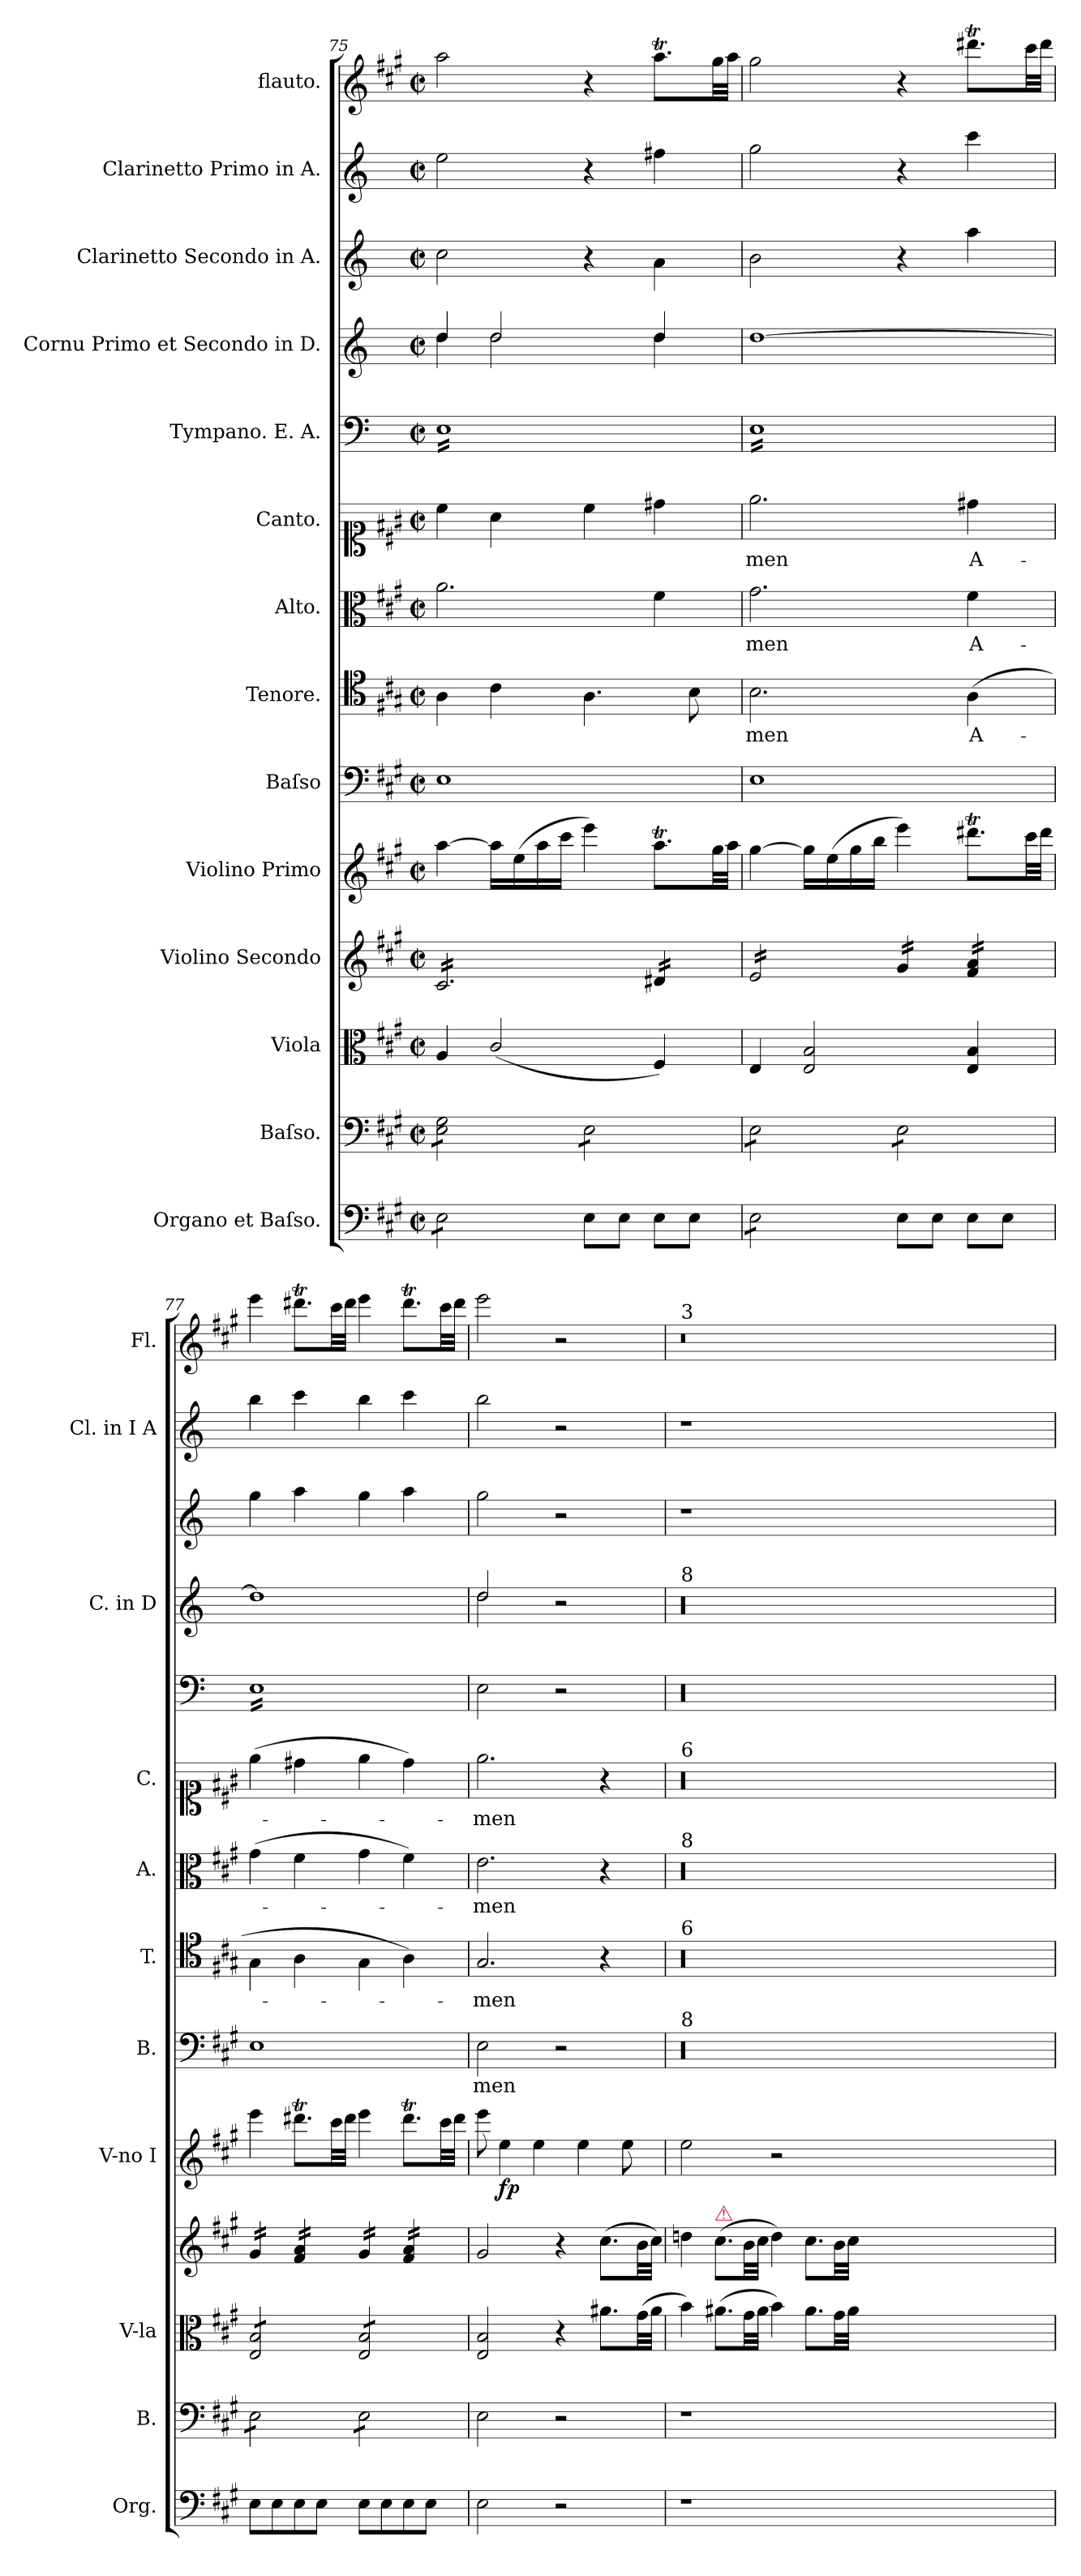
**kern	**kern	**kern	**kern	**kern	**dynam	**kern	**text	**kern	**text	**kern	**text	**kern	**text	**kern	**kern	**kern	**kern	**kern
*part14	*part13	*part12	*part11	*part10	*part10	*part9	*part9	*part8	*part8	*part7	*part7	*part6	*part6	*part5	*part4	*part3	*part2	*part1
*staff14	*staff13	*staff12	*staff11	*staff10	*staff10	*staff9	*staff9	*staff8	*staff8	*staff7	*staff7	*staff6	*staff6	*staff5	*staff4	*staff3	*staff2	*staff1
*I"Organo et Baſso.	*I"Baſso.	*I"Viola	*I"Violino Secondo	*I"Violino Primo	*	*I"Baſso	*	*I"Tenore.	*	*I"Alto.	*	*I"Canto.	*	*I"Tympano. E. A.	*I"Cornu Primo et Secondo in D.	*I"Clarinetto Secondo in A.	*I"Clarinetto Primo in A.	*I"flauto.
*I'Org.	*I'B.	*I'V-la	*	*I'V-no I	*	*I'B.	*	*I'T.	*	*I'A.	*	*I'C.	*	*	*I'C. in D	*	*I'Cl. in I A	*I'Fl.
*clefF4	*clefF4	*clefC3	*clefG2	*clefG2	*	*clefF4	*	*clefC4	*	*clefC3	*	*clefC1	*	*clefF4	*clefG2	*clefG2	*clefG2	*clefG2
*	*	*	*	*	*	*	*	*	*	*	*	*	*	*	*ITrd6c10	*ITrd2c3	*ITrd2c3	*
*k[f#c#g#]	*k[f#c#g#]	*k[f#c#g#]	*k[f#c#g#]	*k[f#c#g#]	*	*k[f#c#g#]	*	*k[f#c#g#]	*	*k[f#c#g#]	*	*k[f#c#g#]	*	*k[]	*k[f#c#]	*k[f#c#g#]	*k[f#c#g#]	*k[f#c#g#]
*M2/2	*M2/2	*M2/2	*M2/2	*M2/2	*	*M2/2	*	*M2/2	*	*M2/2	*	*M2/2	*	*M2/2	*M2/2	*M2/2	*M2/2	*M2/2
*met(c|)	*met(c|)	*met(c|)	*met(c|)	*met(c|)	*	*met(c|)	*	*met(c|)	*	*met(c|)	*	*met(c|)	*	*met(c|)	*met(c|)	*met(c|)	*met(c|)	*met(c|)
=75	=75	=75	=75	=75	=75	=75	=75	=75	=75	=75	=75	=75	=75	=75	=75	=75	=75	=75
*	*	*	*	*	*	*	*	*	*	*	*	*	*	*	*^	*	*	*
*tremolo	*	*	*	*	*	*	*	*	*	*	*	*	*	*	*	*	*	*	*
*	*tremolo	*	*	*	*	*	*	*	*	*	*	*	*	*	*	*	*	*	*
*	*	*	*tremolo	*	*	*	*	*	*	*	*	*	*	*	*	*	*	*	*
*	*	*	*	*	*	*	*	*	*	*	*	*	*	*tremolo	*	*	*	*	*
8E\L	8E\ 8G#\L	4A/	16c#/LL	[4aa\	.	1E	.	4A\	.	2.a\	.	4cc#\	.	16E\LL	4e/	4e\	2a\	2cc#\	2aa\
.	.	.	16c#/	.	.	.	.	.	.	.	.	.	.	16E\	.	.	.	.	.
8E\	8E\ 8G#\	.	16c#/	.	.	.	.	.	.	.	.	.	.	16E\	.	.	.	.	.
.	.	.	16c#/	.	.	.	.	.	.	.	.	.	.	16E\	.	.	.	.	.
8E\	8E\ 8G#\	(2c#/	16c#/	16aa\LL]	.	.	.	4c#\	.	.	.	4a\	.	16E\	2e/	2e\	.	.	.
.	.	.	16c#/	(16ee\	.	.	.	.	.	.	.	.	.	16E\	.	.	.	.	.
8E\J	8E\ 8G#\J	.	16c#/	16aa\	.	.	.	.	.	.	.	.	.	16E\	.	.	.	.	.
*Xtremolo	*	*	*	*	*	*	*	*	*	*	*	*	*	*	*	*	*	*	*
.	.	.	16c#/	16ccc#\JJ	.	.	.	.	.	.	.	.	.	16E\	.	.	.	.	.
8E\L	8E\L	.	16c#/	4eee\)	.	.	.	4.A\	.	.	.	4cc#\	.	16E\	.	.	4r	4r	4r
.	.	.	16c#/	.	.	.	.	.	.	.	.	.	.	16E\	.	.	.	.	.
8E\J	8E\	.	16c#/	.	.	.	.	.	.	.	.	.	.	16E\	.	.	.	.	.
.	.	.	16c#/JJ	.	.	.	.	.	.	.	.	.	.	16E\	.	.	.	.	.
8E\L	8E\	4F#/)	16d#X/LL	8.aaT\L	.	.	.	.	.	4f#\	.	4dd#X\	.	16E\	4e/	4e\	4f#\	4dd#X\	8.aaT\L
.	.	.	16d#X/	.	.	.	.	.	.	.	.	.	.	16E\	.	.	.	.	.
8E\J	8E\J	.	16d#X/	.	.	.	.	8B\	.	.	.	.	.	16E\	.	.	.	.	.
.	.	.	16d#X/JJ	32gg#\LL	.	.	.	.	.	.	.	.	.	16E\JJ	.	.	.	.	32gg#\LL
.	.	.	.	32aa\JJJ	.	.	.	.	.	.	.	.	.	.	.	.	.	.	32aa\JJJ
*	*	*	*	*	*	*	*	*	*	*	*	*	*	*	*v	*v	*	*	*
=76	=76	=76	=76	=76	=76	=76	=76	=76	=76	=76	=76	=76	=76	=76	=76	=76	=76	=76
*tremolo	*	*	*	*	*	*	*	*	*	*	*	*	*	*	*	*	*	*
8E\L	8E\L	4E/	16e/LL	[4gg#\	.	1E	.	2.B\	-men	2.g#\	-men	2.ee\	-men	16E\LL	[1e	2g#\	2ee\	2gg#\
.	.	.	16e/	.	.	.	.	.	.	.	.	.	.	16E\	.	.	.	.
8E\	8E\	.	16e/	.	.	.	.	.	.	.	.	.	.	16E\	.	.	.	.
.	.	.	16e/	.	.	.	.	.	.	.	.	.	.	16E\	.	.	.	.
8E\	8E\	2E/ 2B/	16e/	16gg#\LL]	.	.	.	.	.	.	.	.	.	16E\	.	.	.	.
.	.	.	16e/	(16ee\	.	.	.	.	.	.	.	.	.	16E\	.	.	.	.
8E\J	8E\J	.	16e/	16gg#\	.	.	.	.	.	.	.	.	.	16E\	.	.	.	.
*Xtremolo	*	*	*	*	*	*	*	*	*	*	*	*	*	*	*	*	*	*
.	.	.	16e/JJ	16bb\JJ	.	.	.	.	.	.	.	.	.	16E\	.	.	.	.
8E\L	8E\L	.	16g#/LL	4eee\)	.	.	.	.	.	.	.	.	.	16E\	.	4r	4r	4r
.	.	.	16g#/	.	.	.	.	.	.	.	.	.	.	16E\	.	.	.	.
8E\J	8E\	.	16g#/	.	.	.	.	.	.	.	.	.	.	16E\	.	.	.	.
.	.	.	16g#/JJ	.	.	.	.	.	.	.	.	.	.	16E\	.	.	.	.
8E\L	8E\	4E/ 4B/	16f#/ 16a/LL	8.ddd#Xt\L	.	.	.	(4A\	A-	4f#\	A-	4dd#X\	A-	16E\	.	4ff#\	4aa\	8.ddd#Xt\L
.	.	.	16f#/ 16a/	.	.	.	.	.	.	.	.	.	.	16E\	.	.	.	.
8E\J	8E\J	.	16f#/ 16a/	.	.	.	.	.	.	.	.	.	.	16E\	.	.	.	.
.	.	.	16f#/ 16a/JJ	32ccc#\LL	.	.	.	.	.	.	.	.	.	16E\JJ	.	.	.	32ccc#\LL
.	.	.	.	32ddd#\JJJ	.	.	.	.	.	.	.	.	.	.	.	.	.	32ddd#\JJJ
=77	=77	=77	=77	=77	=77	=77	=77	=77	=77	=77	=77	=77	=77	=77	=77	=77	=77	=77
*	*	*tremolo	*	*	*	*	*	*	*	*	*	*	*	*	*	*	*	*
8E\L	8E\L	8E/ 8B/L	16g#/LL	4eee\	.	1E	.	4G#\	.	(4g#\	.	(4ee\	.	16E\LL	1e]	4ee\	4gg#\	4eee\
.	.	.	16g#/	.	.	.	.	.	.	.	.	.	.	16E\	.	.	.	.
8E\	8E\	8E/ 8B/	16g#/	.	.	.	.	.	.	.	.	.	.	16E\	.	.	.	.
.	.	.	16g#/JJ	.	.	.	.	.	.	.	.	.	.	16E\	.	.	.	.
8E\	8E\	8E/ 8B/	16f#/ 16a/LL	8.ddd#Xt\L	.	.	.	4A\	.	4f#\	.	4dd#X\	.	16E\	.	4ff#\	4aa\	8.ddd#Xt\L
.	.	.	16f#/ 16a/	.	.	.	.	.	.	.	.	.	.	16E\	.	.	.	.
8E\J	8E\J	8E/ 8B/J	16f#/ 16a/	.	.	.	.	.	.	.	.	.	.	16E\	.	.	.	.
.	.	.	16f#/ 16a/JJ	32ccc#\LL	.	.	.	.	.	.	.	.	.	16E\	.	.	.	32ccc#\LL
.	.	.	.	32ddd#\JJJ	.	.	.	.	.	.	.	.	.	.	.	.	.	32ddd#\JJJ
8E\L	8E\L	8E/ 8B/L	16g#/LL	4eee\	.	.	.	4G#\	.	4g#\	.	4ee\	.	16E\	.	4ee\	4gg#\	4eee\
.	.	.	16g#/	.	.	.	.	.	.	.	.	.	.	16E\	.	.	.	.
8E\	8E\	8E/ 8B/	16g#/	.	.	.	.	.	.	.	.	.	.	16E\	.	.	.	.
.	.	.	16g#/JJ	.	.	.	.	.	.	.	.	.	.	16E\	.	.	.	.
8E\	8E\	8E/ 8B/	16f#/ 16a/LL	8.ddd#t\L	.	.	.	4A\)	.	4f#\)	.	4dd#\)	.	16E\	.	4ff#\	4aa\	8.ddd#t\L
.	.	.	16f#/ 16a/	.	.	.	.	.	.	.	.	.	.	16E\	.	.	.	.
8E\J	8E\J	8E/ 8B/J	16f#/ 16a/	.	.	.	.	.	.	.	.	.	.	16E\	.	.	.	.
*	*	*Xtremolo	*	*	*	*	*	*	*	*	*	*	*	*	*	*	*	*
*	*Xtremolo	*	*	*	*	*	*	*	*	*	*	*	*	*	*	*	*	*
.	.	.	16f#/ 16a/JJ	32ccc#\LL	.	.	.	.	.	.	.	.	.	16E\JJ	.	.	.	32ccc#\LL
*	*	*	*	*	*	*	*	*	*	*	*	*	*	*Xtremolo	*	*	*	*
*	*	*	*Xtremolo	*	*	*	*	*	*	*	*	*	*	*	*	*	*	*
.	.	.	.	32ddd#\JJJ	.	.	.	.	.	.	.	.	.	.	.	.	.	32ddd#\JJJ
=78	=78	=78	=78	=78	=78	=78	=78	=78	=78	=78	=78	=78	=78	=78	=78	=78	=78	=78
*	*	*	*	*	*	*	*	*	*	*	*	*	*	*	*^	*	*	*
2E\	2E\	2E/ 2B/	2g#/	8eee\	.	2E\	-men	2.G#/	-men	2.e\	-men	2.ee\	-men	2E\	2e/	2e\	2ee\	2gg#\	2eee\
.	.	.	.	4ee\	fp	.	.	.	.	.	.	.	.	.	.	.	.	.	.
.	.	.	.	4ee\	.	.	.	.	.	.	.	.	.	.	.	.	.	.	.
2r	2r	4r	4r	.	.	2r	.	.	.	.	.	.	.	2r	2r	2ryy	2r	2r	2r
.	.	.	.	4ee\	.	.	.	.	.	.	.	.	.	.	.	.	.	.	.
.	.	8.a#X\L	(8.cc#\L	.	.	.	.	4r	.	4r	.	4r	.	.	.	.	.	.	.
.	.	.	.	8ee\	.	.	.	.	.	.	.	.	.	.	.	.	.	.	.
.	.	(32g#\LL	32b\LL	.	.	.	.	.	.	.	.	.	.	.	.	.	.	.	.
.	.	32a#\JJJ	32cc#\JJJ)	.	.	.	.	.	.	.	.	.	.	.	.	.	.	.	.
*	*	*	*	*	*	*	*	*	*	*	*	*	*	*	*v	*v	*	*	*
=79	=79	=79	=79	=79	=79	=79	=79	=79	=79	=79	=79	=79	=79	=79	=79	=79	=79	=79
!	!	!	!	!	!	!	!	!	!	!	!	!	!	!	!	!	!	!LO:TX:a:t=3
!	!	!	!	!	!	!	!	!	!	!	!	!	!	!	!LO:TX:a:t=8	!	!	!
!	!	!	!	!	!	!	!	!	!	!	!	!LO:TX:a:t=6	!	!	!	!	!	!
!	!	!	!	!	!	!	!	!	!	!LO:TX:a:t=8	!	!	!	!	!	!	!	!
!	!	!	!	!	!	!	!	!LO:TX:a:t=6	!	!	!	!	!	!	!	!	!	!
!	!	!	!	!	!	!LO:TX:a:t=8	!	!	!	!	!	!	!	!	!	!	!	!
1r	1r	4b\)	4ddn\	2ee\	.	00r	.	00r	.	00r	.	00r	.	00r	00r	1r	1r	0r
!	!	!	!LO:TX:a:color=crimson:t=⚠	!	!	!	!	!	!	!	!	!	!	!	!	!	!	!
.	.	(8.a#X\L	(8.cc#\L	.	.	.	.	.	.	.	.	.	.	.	.	.	.	.
.	.	32g#\LL	32b\LL	.	.	.	.	.	.	.	.	.	.	.	.	.	.	.
.	.	32a#\JJJ	32cc#\JJJ	.	.	.	.	.	.	.	.	.	.	.	.	.	.	.
.	.	4b\)	4dd\)	2r	.	.	.	.	.	.	.	.	.	.	.	.	.	.
.	.	8.a#\L	8.cc#\L	.	.	.	.	.	.	.	.	.	.	.	.	.	.	.
.	.	32g#\LL	32b\LL	.	.	.	.	.	.	.	.	.	.	.	.	.	.	.
.	.	32a#\JJJ	32cc#\JJJ	.	.	.	.	.	.	.	.	.	.	.	.	.	.	.
0.ryy	0.ryy	0.ryy	0.ryy	0.ryy	.	.	.	.	.	.	.	.	.	.	.	0.ryy	0.ryy	.
.	.	.	.	.	.	.	.	.	.	.	.	.	.	.	.	.	.	0ryy
=	=	=	=	=	=	=	=	=	=	=	=	=	=	=	=	=	=	=
*-	*-	*-	*-	*-	*-	*-	*-	*-	*-	*-	*-	*-	*-	*-	*-	*-	*-	*-
